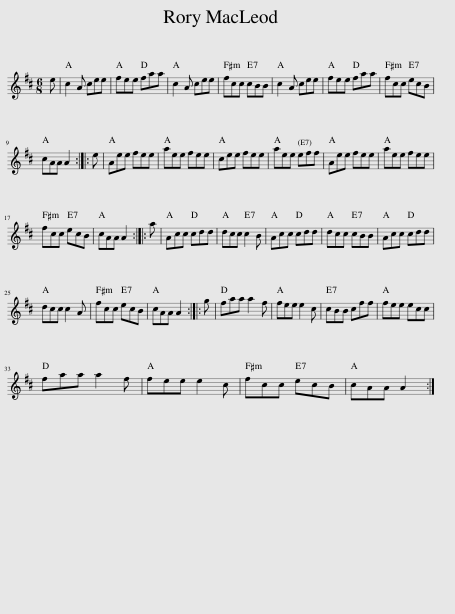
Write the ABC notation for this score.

X:1
L:1/8
M:6/8
I:linebreak $
K:D
V:1 treble
V:1
 e | c2 A cee | fee faa | c2 A cee | fcc cBB | %5
 c2 A cee | fee faa | fcc ecB |$ cAA A2 :: e | %10
 Aee fee | aee fee | cee fee | aee eff | Aee fee | %15
 aee fee |$ fcc ecB | cAA A2 :: a | Acc cdd | %20
 dcc c2 B | Acc cdd | dcc cBB | Acc cdd |$ dcc c2 A | %25
 fcc ecB | cAA A2 :: g | faa a2 f | fee e2 c | %30
 cBB cff | fee ecc |$ faa a2 f | fee e2 c | fcc ecB | %35
 cAA A2 :| %36
